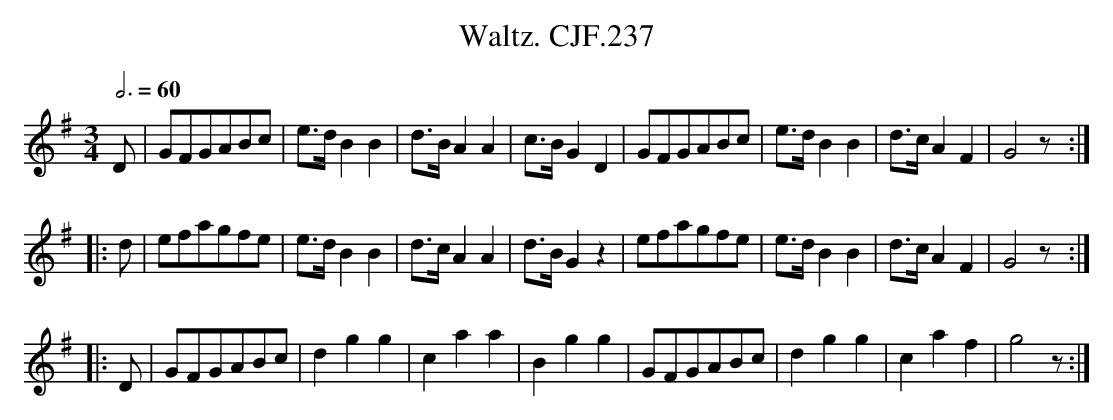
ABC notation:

X:1
T:Waltz. CJF.237
M:3/4
L:1/8
Q:3/4=60
K:G
D|GFGABc|e>dB2B2|d>BA2A2|c>BG2D2|\
GFGABc|e>dB2B2|d>cA2F2|G4z:|
|:d|efagfe|e>dB2B2|d>cA2A2|d>BG2z2|\
efagfe|e>dB2B2|d>cA2F2|G4z:|
|:D|GFGABc|d2g2g2|c2a2a2|B2g2g2|\
GFGABc|d2g2g2|c2a2f2|g4z:|
